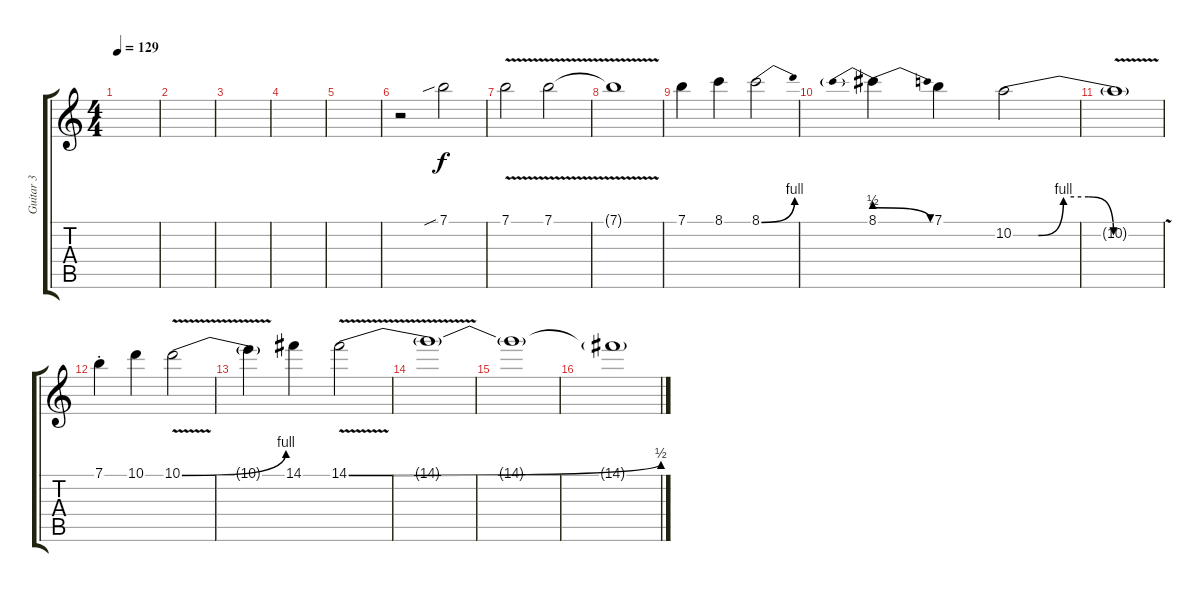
\track ("Guitar 3" "Guitar 3") {instrument distortionguitar}
\staff {score tabs}
\tuning (E4 B3 G3 D3 A2 E2) {hide}
\ts (4 4)
\tempo 129
\clef g2
\ks c
|
|
|
|
|
r.2 7.1{sib}.2{balance 2} |
7.1{v}.2 7.1{v}.2 |
7.1{t}.1 |
7.1.4 8.1.4 8.1{be (bend 0 0 60 4)}.2 |
8.1{be (prebendrelease 0 2 60 0)}.4 7.1.4 10.2{be (custom 0 0 10 0 20 4 30 4 40 0 60 0)}.2 |
10.2{v t}.1 |
7.1{st}.4 10.1.4 10.1{be (bend 0 0 60 4) v}.2 |
10.1{t}.4 14.1.4 14.1{be (bend 0 0 60 2) v}.2 |
14.1{t}.1 |
14.1{t}.1 |
14.1{t}.1
